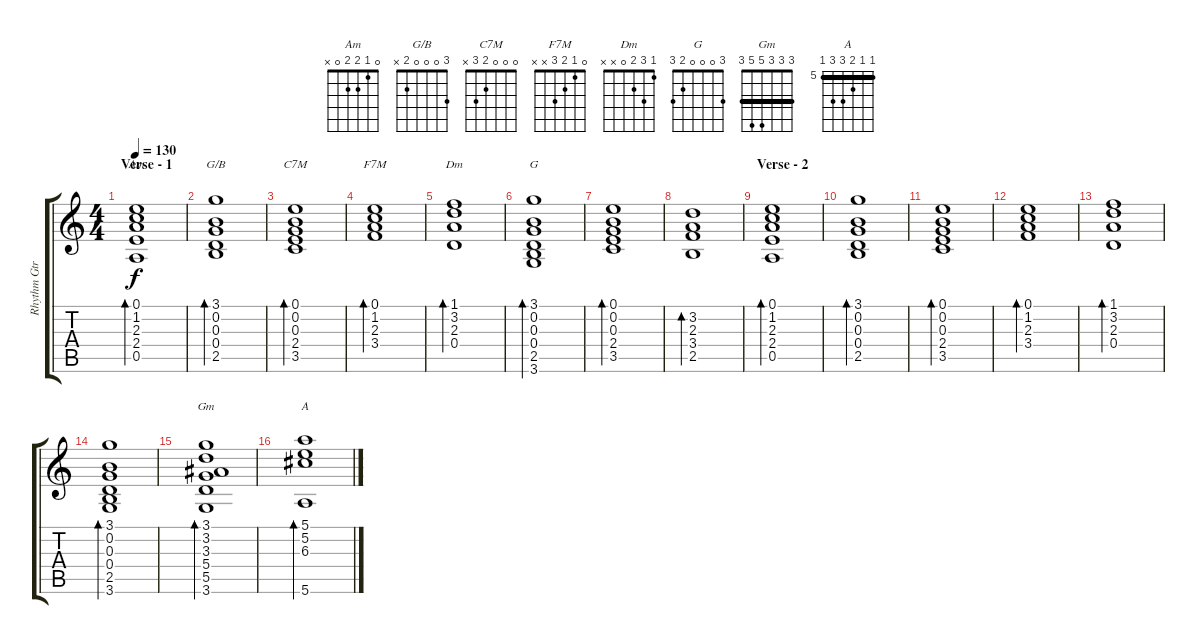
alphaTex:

\track ("Rhythm Gtr. 2" "Rhythm Gtr") {instrument acousticguitarsteel}
\staff {score tabs}
\tuning (E4 B3 G3 D3 A2 E2) {hide}
\chord ("Am" 0 1 2 2 0 x)
\chord ("G/B" 3 0 0 0 2 x)
\chord ("C7M" 0 0 0 2 3 x)
\chord ("F7M" 0 1 2 3 x x)
\chord ("Dm" 1 3 2 0 x x)
\chord ("G" 3 0 0 0 2 3)
\chord ("Gm" 3 3 3 5 5 3) {barre 3}
\chord ("A" 5 5 6 7 7 5) {firstfret 5 barre 5}
\ts (4 4)
\section ("" "Verse - 1")
\tempo 130
\clef g2
\ks c
(0.1 1.2 2.3 2.4 0.5).1{bd 120 ch "Am" dy f} |
(3.1 0.2 0.3 0.4 2.5).1{bd 120 ch "G/B"} |
(0.1 0.2 0.3 2.4 3.5).1{bd 120 ch "C7M"} |
(0.1 1.2 2.3 3.4).1{bd 120 ch "F7M"} |
(1.1 3.2 2.3 0.4).1{bd 120 ch "Dm"} |
(3.1 0.2 0.3 0.4 2.5 3.6).1{bd 120 ch "G"} |
(0.1 0.2 0.3 2.4 3.5).1{bd 120} |
(3.2 2.3 3.4 2.5).1{bd 120} |
\section ("" "Verse - 2")
(0.1 1.2 2.3 2.4 0.5).1{bd 120} |
(3.1 0.2 0.3 0.4 2.5).1{bd 120} |
(0.1 0.2 0.3 2.4 3.5).1{bd 120} |
(0.1 1.2 2.3 3.4).1{bd 120} |
(1.1 3.2 2.3 0.4).1{bd 120} |
(3.1 0.2 0.3 0.4 2.5 3.6).1{bd 120} |
(3.1 3.2 3.3 5.4 5.5 3.6).1{bd 120 ch "Gm"} |
(5.1 5.2 6.3 5.6).1{bd 120 ch "A"}
